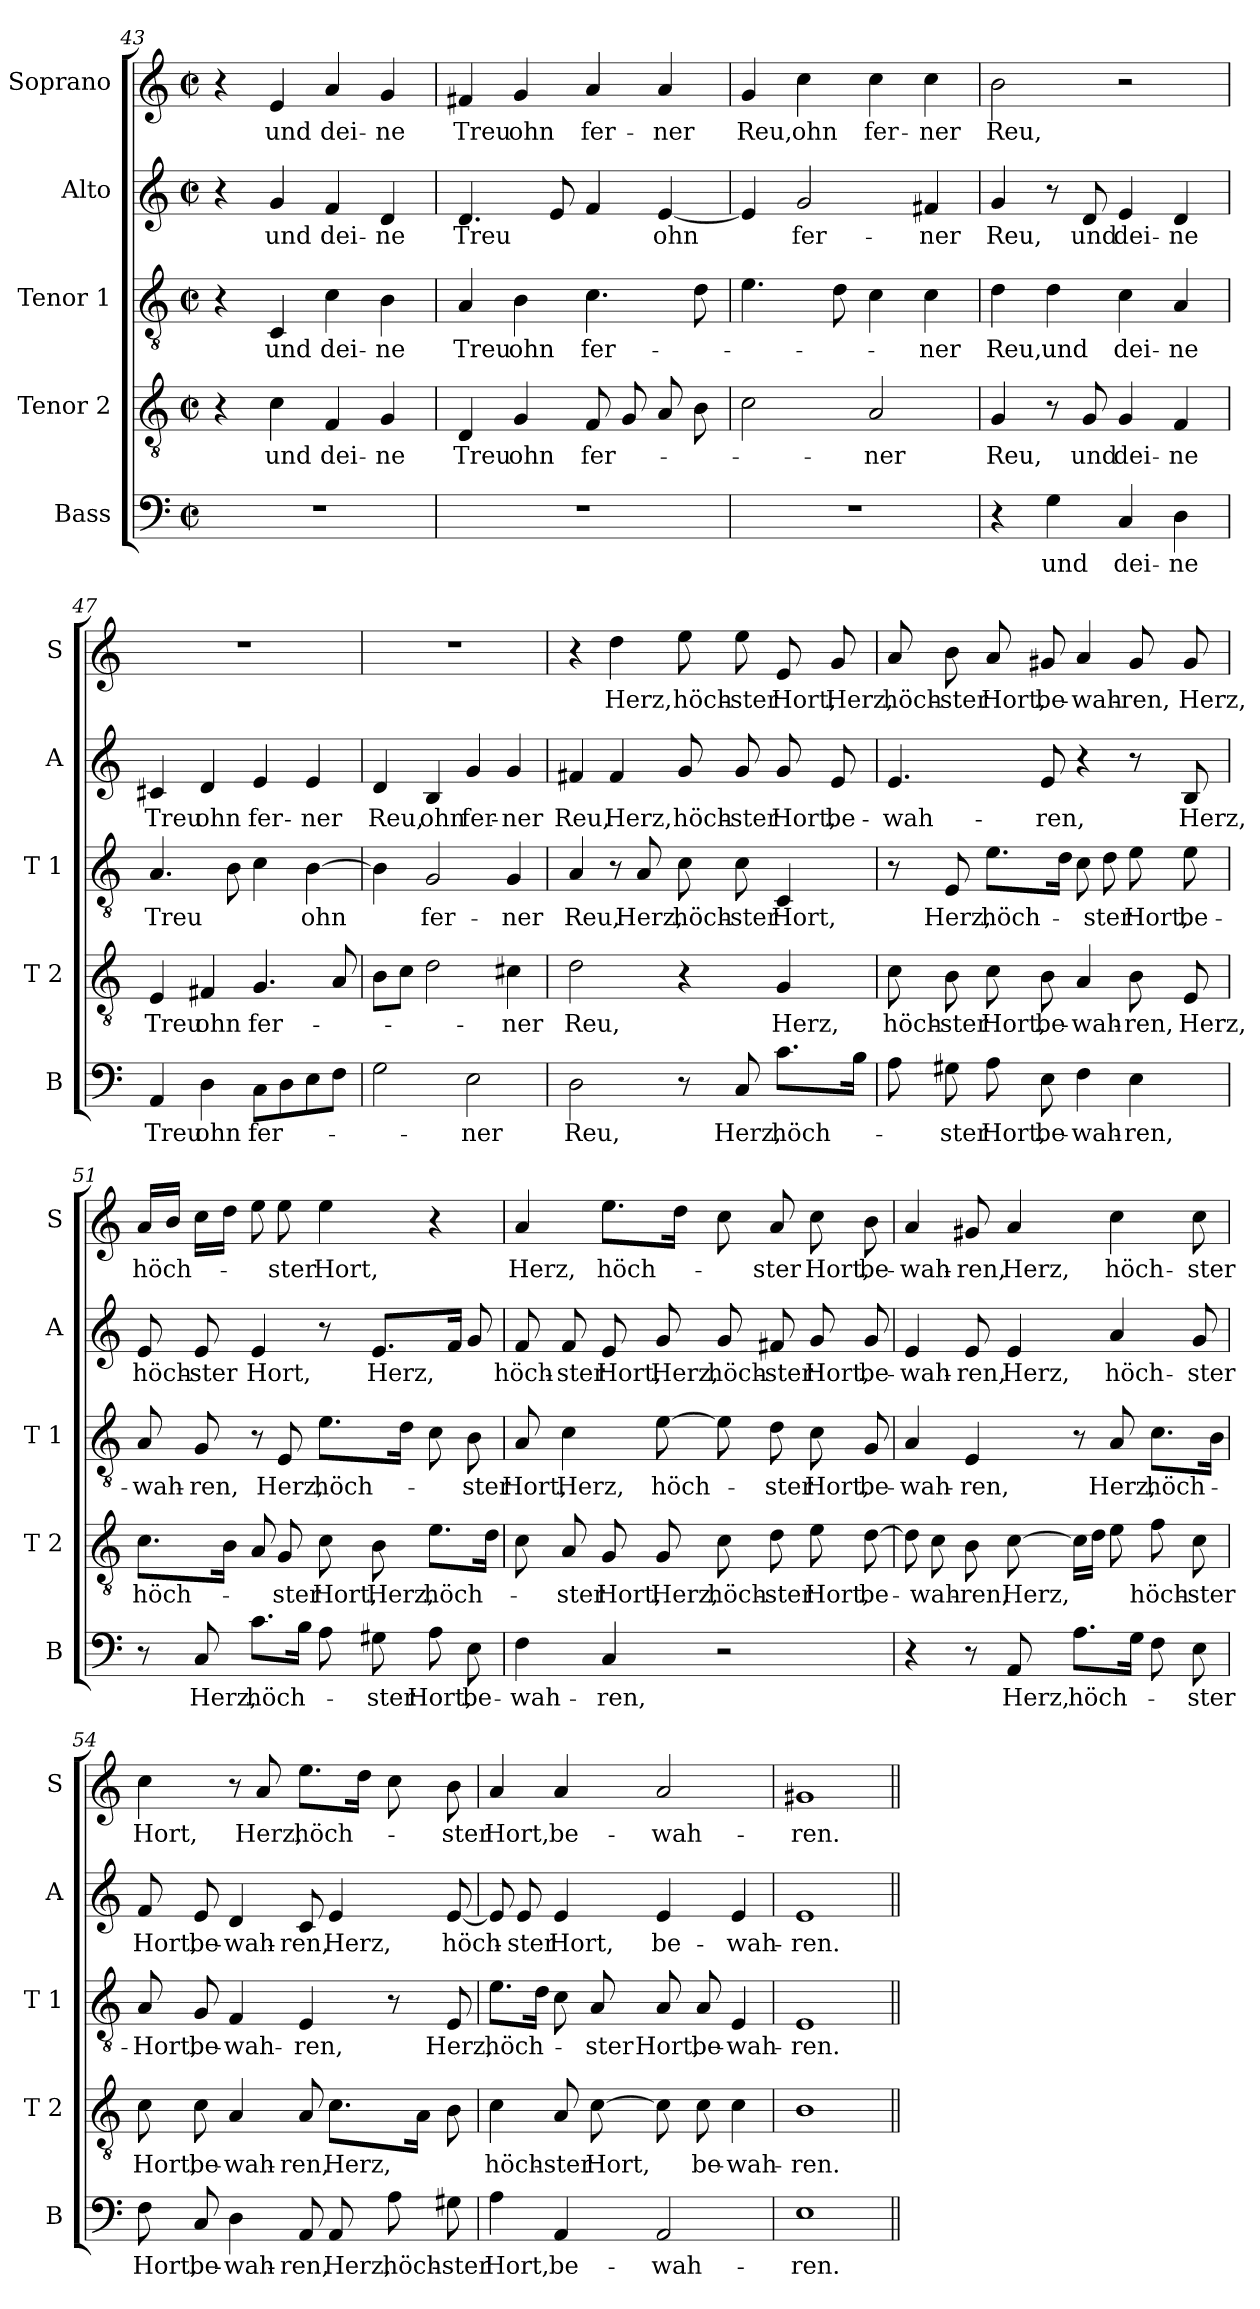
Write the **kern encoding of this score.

**kern	**text	**kern	**text	**kern	**text	**kern	**text	**kern	**text
*part5	*part5	*part4	*part4	*part3	*part3	*part2	*part2	*part1	*part1
*staff5	*staff5	*staff4	*staff4	*staff3	*staff3	*staff2	*staff2	*staff1	*staff1
*I"Bass	*	*I"Tenor 2	*	*I"Tenor 1	*	*I"Alto	*	*I"Soprano	*
*I'B	*	*I'T 2	*	*I'T 1	*	*I'A	*	*I'S	*
*clefF4	*	*clefGv2	*	*clefGv2	*	*clefG2	*	*clefG2	*
*k[]	*	*k[]	*	*k[]	*	*k[]	*	*k[]	*
*C:	*	*C:	*	*C:	*	*C:	*	*C:	*
*M2/2	*	*M2/2	*	*M2/2	*	*M2/2	*	*M2/2	*
*met(c|)	*	*met(c|)	*	*met(c|)	*	*met(c|)	*	*met(c|)	*
=43	=43	=43	=43	=43	=43	=43	=43	=43	=43
1r	.	4r	.	4r	.	4r	.	4r	.
!	!	!	!LO:LY:b	!	!LO:LY:b	!	!LO:LY:b	!	!LO:LY:b
.	.	4c\	und	4C/	und	4g/	und	4e/	und
!	!	!	!LO:LY:b	!	!LO:LY:b	!	!LO:LY:b	!	!LO:LY:b
.	.	4F/	dei-	4c\	dei-	4f/	dei-	4a/	dei-
!	!	!	!LO:LY:b	!	!LO:LY:b	!	!LO:LY:b	!	!LO:LY:b
.	.	4G/	-ne	4B\	-ne	4d/	-ne	4g/	-ne
=44	=44	=44	=44	=44	=44	=44	=44	=44	=44
!	!	!	!LO:LY:b	!	!LO:LY:b	!	!LO:LY:b	!	!LO:LY:b
1r	.	4D/	Treu	4A/	Treu	4.d/	Treu	4f#X/	Treu
!	!	!	!LO:LY:b	!	!LO:LY:b	!	!	!	!LO:LY:b
.	.	4G/	ohn	4B\	ohn	.	.	4g/	ohn
.	.	.	.	.	.	8e/	.	.	.
!	!	!	!LO:LY:b	!	!LO:LY:b	!	!	!	!LO:LY:b
.	.	8F/	fer-	4.c\	fer-	4f/	.	4a/	fer-
.	.	8G/	.	.	.	.	.	.	.
!	!	!	!	!	!	!	!LO:LY:b	!	!LO:LY:b
.	.	8A/	.	.	.	[4e/	ohn	4a/	-ner
.	.	8B\	.	8d\	.	.	.	.	.
=45	=45	=45	=45	=45	=45	=45	=45	=45	=45
!	!	!	!	!	!	!	!	!	!LO:LY:b
1r	.	2c\	.	4.e\	.	4e/]	.	4g/	Reu,
!	!	!	!	!	!	!	!LO:LY:b	!	!LO:LY:b
.	.	.	.	.	.	2g/	fer-	4cc\	ohn
.	.	.	.	8d\	.	.	.	.	.
!	!	!	!LO:LY:b	!	!	!	!	!	!LO:LY:b
.	.	2A/	-ner	4c\	.	.	.	4cc\	fer-
!	!	!	!	!	!LO:LY:b	!	!LO:LY:b	!	!LO:LY:b
.	.	.	.	4c\	-ner	4f#X/	-ner	4cc\	-ner
=46	=46	=46	=46	=46	=46	=46	=46	=46	=46
!	!	!	!LO:LY:b	!	!LO:LY:b	!	!LO:LY:b	!	!LO:LY:b
4r	.	4G/	Reu,	4d\	Reu,	4g/	Reu,	2b\	Reu,
!	!LO:LY:b	!	!	!	!LO:LY:b	!	!	!	!
4G\	und	8r	.	4d\	und	8r	.	.	.
!	!	!	!LO:LY:b	!	!	!	!LO:LY:b	!	!
.	.	8G/	und	.	.	8d/	und	.	.
!	!LO:LY:b	!	!LO:LY:b	!	!LO:LY:b	!	!LO:LY:b	!	!
4C/	dei-	4G/	dei-	4c\	dei-	4e/	dei-	2r	.
!	!LO:LY:b	!	!LO:LY:b	!	!LO:LY:b	!	!LO:LY:b	!	!
4D\	-ne	4F/	-ne	4A/	-ne	4d/	-ne	.	.
!!LO:LB:g=z
=47	=47	=47	=47	=47	=47	=47	=47	=47	=47
!	!LO:LY:b	!	!LO:LY:b	!	!LO:LY:b	!	!LO:LY:b	!	!
4AA/	Treu	4E/	Treu	4.A/	Treu	4c#X/	Treu	1r	.
!	!LO:LY:b	!	!LO:LY:b	!	!	!	!LO:LY:b	!	!
4D\	ohn	4F#X/	ohn	.	.	4d/	ohn	.	.
.	.	.	.	8B\	.	.	.	.	.
!	!LO:LY:b	!	!LO:LY:b	!	!	!	!LO:LY:b	!	!
8C\L	fer-	4.G/	fer-	4c\	.	4e/	fer-	.	.
8D\	.	.	.	.	.	.	.	.	.
!	!	!	!	!	!LO:LY:b	!	!LO:LY:b	!	!
8E\	.	.	.	[4B\	ohn	4e/	-ner	.	.
8F\J	.	8A/	.	.	.	.	.	.	.
=48	=48	=48	=48	=48	=48	=48	=48	=48	=48
!	!	!	!	!	!	!	!LO:LY:b	!	!
2G\	.	8B\L	.	4B\]	.	4d/	Reu,	1r	.
.	.	8c\J	.	.	.	.	.	.	.
!	!	!	!	!	!LO:LY:b	!	!LO:LY:b	!	!
.	.	2d\	.	2G/	fer-	4B/	ohn	.	.
!	!LO:LY:b	!	!	!	!	!	!LO:LY:b	!	!
2E\	-ner	.	.	.	.	4g/	fer-	.	.
!	!	!	!LO:LY:b	!	!LO:LY:b	!	!LO:LY:b	!	!
.	.	4c#X\	-ner	4G/	-ner	4g/	-ner	.	.
=49	=49	=49	=49	=49	=49	=49	=49	=49	=49
!	!LO:LY:b	!	!LO:LY:b	!	!LO:LY:b	!	!LO:LY:b	!	!
2D\	Reu,	2d\	Reu,	4A/	Reu,	4f#X/	Reu,	4r	.
!	!	!	!	!	!	!	!LO:LY:b	!	!LO:LY:b
.	.	.	.	8r	.	4f#/	Herz,	4dd\	Herz,
!	!	!	!	!	!LO:LY:b	!	!	!	!
.	.	.	.	8A/	Herz,	.	.	.	.
!	!	!	!	!	!LO:LY:b	!	!LO:LY:b	!	!LO:LY:b
8r	.	4r	.	8c\	höch-	8g/	höch-	8ee\	höch-
!	!LO:LY:b	!	!	!	!LO:LY:b	!	!LO:LY:b	!	!LO:LY:b
8C/	Herz,	.	.	8c\	-ster	8g/	-ster	8ee\	-ster
!	!LO:LY:b	!	!LO:LY:b	!	!LO:LY:b	!	!LO:LY:b	!	!LO:LY:b
8.c\L	höch-	4G/	Herz,	4C/	Hort,	8g/	Hort,	8e/	Hort,
!	!	!	!	!	!	!	!LO:LY:b	!	!LO:LY:b
.	.	.	.	.	.	8e/	be-	8g/	Herz,
16B\Jk	.	.	.	.	.	.	.	.	.
=50	=50	=50	=50	=50	=50	=50	=50	=50	=50
!	!	!	!LO:LY:b	!	!	!	!LO:LY:b	!	!LO:LY:b
8A\	.	8c\	höch-	8r	.	4.e/	-wah-	8a/	höch-
!	!LO:LY:b	!	!LO:LY:b	!	!LO:LY:b	!	!	!	!LO:LY:b
8G#X\	-ster	8B\	-ster	8E/	Herz,	.	.	8b\	-ster
!	!LO:LY:b	!	!LO:LY:b	!	!LO:LY:b	!	!	!	!LO:LY:b
8A\	Hort,	8c\	Hort,	8.e\L	höch-	.	.	8a/	Hort,
!	!LO:LY:b	!	!LO:LY:b	!	!	!	!LO:LY:b	!	!LO:LY:b
8E\	be-	8B\	be-	.	.	8e/	-ren,	8g#X/	be-
.	.	.	.	16d\Jk	.	.	.	.	.
!	!LO:LY:b	!	!LO:LY:b	!	!	!	!	!	!LO:LY:b
4F\	-wah-	4A/	-wah-	8c\	.	4r	.	4a/	-wah-
!	!	!	!	!	!LO:LY:b	!	!	!	!
.	.	.	.	8d\	-ster	.	.	.	.
!	!LO:LY:b	!	!LO:LY:b	!	!LO:LY:b	!	!	!	!LO:LY:b
4E\	-ren,	8B\	-ren,	8e\	Hort,	8r	.	8g#/	-ren,
!	!	!	!LO:LY:b	!	!LO:LY:b	!	!LO:LY:b	!	!LO:LY:b
.	.	8E/	Herz,	8e\	be-	8B/	Herz,	8g#/	Herz,
!!LO:LB:g=z
=51	=51	=51	=51	=51	=51	=51	=51	=51	=51
!	!	!	!LO:LY:b	!	!LO:LY:b	!	!LO:LY:b	!	!LO:LY:b
8r	.	8.c\L	höch-	8A/	-wah-	8e/	höch-	16a/LL	höch-
.	.	.	.	.	.	.	.	16b/JJ	.
!	!LO:LY:b	!	!	!	!LO:LY:b	!	!LO:LY:b	!	!
8C/	Herz,	.	.	8G/	-ren,	8e/	-ster	16cc\LL	.
.	.	16B\Jk	.	.	.	.	.	16dd\JJ	.
!	!LO:LY:b	!	!	!	!	!	!LO:LY:b	!	!
8.c\L	höch-	8A/	.	8r	.	4e/	Hort,	8ee\	.
!	!	!	!LO:LY:b	!	!LO:LY:b	!	!	!	!LO:LY:b
.	.	8G/	-ster	8E/	Herz,	.	.	8ee\	-ster
16B\Jk	.	.	.	.	.	.	.	.	.
!	!	!	!LO:LY:b	!	!LO:LY:b	!	!	!	!LO:LY:b
8A\	.	8c\	Hort,	8.e\L	höch-	8r	.	4ee\	Hort,
!	!LO:LY:b	!	!LO:LY:b	!	!	!	!LO:LY:b	!	!
8G#X\	-ster	8B\	Herz,	.	.	8.e/L	Herz,	.	.
.	.	.	.	16d\Jk	.	.	.	.	.
!	!LO:LY:b	!	!LO:LY:b	!	!	!	!	!	!
8A\	Hort,	8.e\L	höch-	8c\	.	.	.	4r	.
.	.	.	.	.	.	16f/Jk	.	.	.
!	!LO:LY:b	!	!	!	!LO:LY:b	!	!	!	!
8E\	be-	.	.	8B\	-ster	8g/	.	.	.
.	.	16d\Jk	.	.	.	.	.	.	.
=52	=52	=52	=52	=52	=52	=52	=52	=52	=52
!	!LO:LY:b	!	!	!	!LO:LY:b	!	!LO:LY:b	!	!LO:LY:b
4F\	-wah-	8c\	.	8A/	Hort,	8f/	höch-	4a/	Herz,
!	!	!	!LO:LY:b	!	!LO:LY:b	!	!LO:LY:b	!	!
.	.	8A/	-ster	4c\	Herz,	8f/	-ster	.	.
!	!LO:LY:b	!	!LO:LY:b	!	!	!	!LO:LY:b	!	!LO:LY:b
4C/	-ren,	8G/	Hort,	.	.	8e/	Hort,	8.ee\L	höch-
!	!	!	!LO:LY:b	!	!LO:LY:b	!	!LO:LY:b	!	!
.	.	8G/	Herz,	[8e\	höch-	8g/	Herz,	.	.
.	.	.	.	.	.	.	.	16dd\Jk	.
!	!	!	!LO:LY:b	!	!	!	!LO:LY:b	!	!
2r	.	8c\	höch-	8e\]	.	8g/	höch-	8cc\	.
!	!	!	!LO:LY:b	!	!LO:LY:b	!	!LO:LY:b	!	!LO:LY:b
.	.	8d\	-ster	8d\	-ster	8f#X/	-ster	8a/	-ster
!	!	!	!LO:LY:b	!	!LO:LY:b	!	!LO:LY:b	!	!LO:LY:b
.	.	8e\	Hort,	8c\	Hort,	8g/	Hort,	8cc\	Hort,
!	!	!	!LO:LY:b	!	!LO:LY:b	!	!LO:LY:b	!	!LO:LY:b
.	.	[8d\	be-	8G/	be-	8g/	be-	8b\	be-
!!LO:PB:g=z
=53	=53	=53	=53	=53	=53	=53	=53	=53	=53
!	!	!	!	!	!LO:LY:b	!	!LO:LY:b	!	!LO:LY:b
4r	.	8d\]	.	4A/	-wah-	4e/	-wah-	4a/	-wah-
!	!	!	!LO:LY:b	!	!	!	!	!	!
.	.	8c\	-wah-	.	.	.	.	.	.
!	!	!	!LO:LY:b	!	!LO:LY:b	!	!LO:LY:b	!	!LO:LY:b
8r	.	8B\	-ren,	4E/	-ren,	8e/	-ren,	8g#X/	-ren,
!	!LO:LY:b	!	!LO:LY:b	!	!	!	!LO:LY:b	!	!LO:LY:b
8AA/	Herz,	[8c\	Herz,	.	.	4e/	Herz,	4a/	Herz,
!	!LO:LY:b	!	!	!	!	!	!	!	!
8.A\L	höch-	16c\LL]	.	8r	.	.	.	.	.
.	.	16d\JJ	.	.	.	.	.	.	.
!	!	!	!	!	!LO:LY:b	!	!LO:LY:b	!	!LO:LY:b
.	.	8e\	.	8A/	Herz,	4a/	höch-	4cc\	höch-
16G\Jk	.	.	.	.	.	.	.	.	.
!	!	!	!LO:LY:b	!	!LO:LY:b	!	!	!	!
8F\	.	8f\	höch-	8.c\L	höch-	.	.	.	.
!	!LO:LY:b	!	!LO:LY:b	!	!	!	!LO:LY:b	!	!LO:LY:b
8E\	-ster	8c\	-ster	.	.	8g/	-ster	8cc\	-ster
.	.	.	.	16B\Jk	.	.	.	.	.
=54	=54	=54	=54	=54	=54	=54	=54	=54	=54
!	!LO:LY:b	!	!LO:LY:b	!	!LO:LY:b	!	!LO:LY:b	!	!LO:LY:b
8F\	Hort,	8c\	Hort,	8A/	-Hort,	8f/	Hort,	4cc\	Hort,
!	!LO:LY:b	!	!LO:LY:b	!	!LO:LY:b	!	!LO:LY:b	!	!
8C/	be-	8c\	be-	8G/	be-	8e/	be-	.	.
!	!LO:LY:b	!	!LO:LY:b	!	!LO:LY:b	!	!LO:LY:b	!	!
4D\	-wah-	4A/	-wah-	4F/	-wah-	4d/	-wah-	8r	.
!	!	!	!	!	!	!	!	!	!LO:LY:b
.	.	.	.	.	.	.	.	8a/	Herz,
!	!LO:LY:b	!	!LO:LY:b	!	!LO:LY:b	!	!LO:LY:b	!	!LO:LY:b
8AA/	-ren,	8A/	-ren,	4E/	-ren,	8c/	-ren,	8.ee\L	höch-
!	!LO:LY:b	!	!LO:LY:b	!	!	!	!LO:LY:b	!	!
8AA/	Herz,	8.c\L	Herz,	.	.	4e/	Herz,	.	.
.	.	.	.	.	.	.	.	16dd\Jk	.
!	!LO:LY:b	!	!	!	!	!	!	!	!
8A\	höch-	.	.	8r	.	.	.	8cc\	.
.	.	16A\Jk	.	.	.	.	.	.	.
!	!LO:LY:b	!	!	!	!LO:LY:b	!	!LO:LY:b	!	!LO:LY:b
8G#X\	-ster	8B\	.	8E/	Herz,	[8e/	höch-	8b\	-ster
=55	=55	=55	=55	=55	=55	=55	=55	=55	=55
!	!LO:LY:b	!	!LO:LY:b	!	!LO:LY:b	!	!	!	!LO:LY:b
4A\	Hort,	4c\	höch-	8.e\L	höch-	8e/]	.	4a/	Hort,
!	!	!	!	!	!	!	!LO:LY:b	!	!
.	.	.	.	.	.	8e/	-ster	.	.
.	.	.	.	16d\Jk	.	.	.	.	.
!	!LO:LY:b	!	!LO:LY:b	!	!	!	!LO:LY:b	!	!LO:LY:b
4AA/	be-	8A/	-ster	8c\	.	4e/	Hort,	4a/	be-
!	!	!	!LO:LY:b	!	!LO:LY:b	!	!	!	!
.	.	[8c\	Hort,	8A/	-ster	.	.	.	.
!	!LO:LY:b	!	!	!	!LO:LY:b	!	!LO:LY:b	!	!LO:LY:b
2AA/	-wah-	8c\]	.	8A/	Hort,	4e/	be-	2a/	-wah-
!	!	!	!LO:LY:b	!	!LO:LY:b	!	!	!	!
.	.	8c\	be-	8A/	be-	.	.	.	.
!	!	!	!LO:LY:b	!	!LO:LY:b	!	!LO:LY:b	!	!
.	.	4c\	-wah-	4E/	-wah-	4e/	-wah-	.	.
!!LO:LB:g=z
=56	=56	=56	=56	=56	=56	=56	=56	=56	=56
!	!LO:LY:b	!	!LO:LY:b	!	!LO:LY:b	!	!LO:LY:b	!	!LO:LY:b
1E	-ren.	1B	-ren.	1E	-ren.	1e	-ren.	1g#X	-ren.
=||	=||	=||	=||	=||	=||	=||	=||	=||	=||
*-	*-	*-	*-	*-	*-	*-	*-	*-	*-
